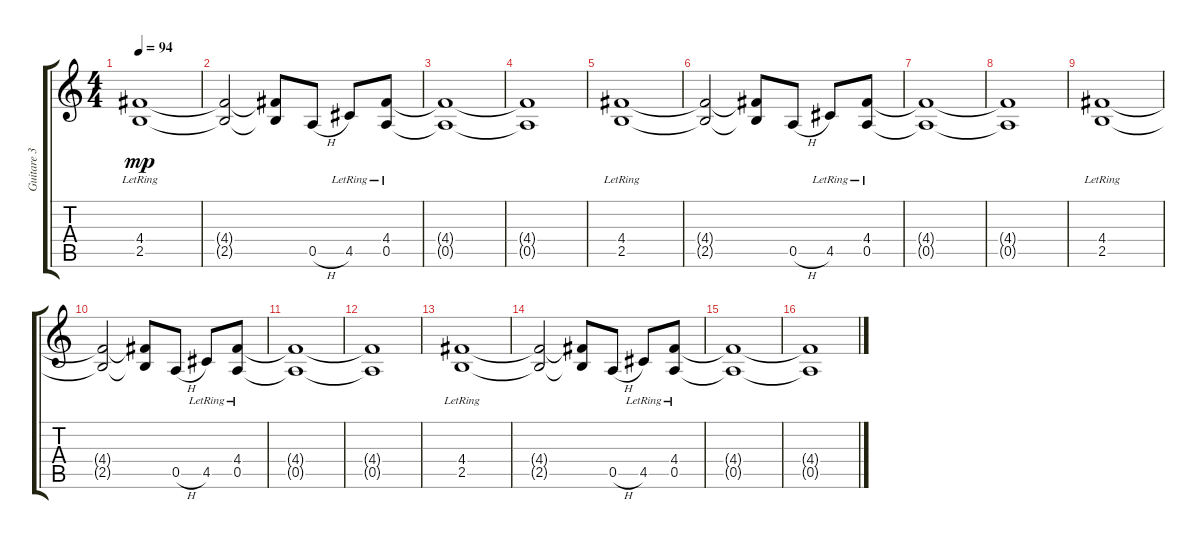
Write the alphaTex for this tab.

\track ("Guitare 3" "Guitare 3") {instrument acousticguitarsteel}
\staff {score tabs}
\tuning (E4 B3 G3 D3 A2 E2) {hide}
\ts (4 4)
\tempo 94
\clef g2
\ks c
(4.4{lr} 2.5{lr}).1{dy mp} |
(4.4{t} 2.5{t}).2 (4.4{t} 2.5{t}).8 0.5{h}.8 4.5{lr}.8 (4.4{lr} 0.5{lr}).8 |
(4.4{t} 0.5{t}).1 |
(4.4{t} 0.5{t}).1 |
(4.4{lr} 2.5{lr}).1 |
(4.4{t} 2.5{t}).2 (4.4{t} 2.5{t}).8 0.5{h}.8 4.5{lr}.8 (4.4{lr} 0.5{lr}).8 |
(4.4{t} 0.5{t}).1 |
(4.4{t} 0.5{t}).1 |
(4.4{lr} 2.5{lr}).1 |
(4.4{t} 2.5{t}).2 (4.4{t} 2.5{t}).8 0.5{h}.8 4.5{lr}.8 (4.4{lr} 0.5{lr}).8 |
(4.4{t} 0.5{t}).1 |
(4.4{t} 0.5{t}).1 |
(4.4{lr} 2.5{lr}).1 |
(4.4{t} 2.5{t}).2 (4.4{t} 2.5{t}).8 0.5{h}.8 4.5{lr}.8 (4.4{lr} 0.5{lr}).8 |
(4.4{t} 0.5{t}).1 |
(4.4{t} 0.5{t}).1
